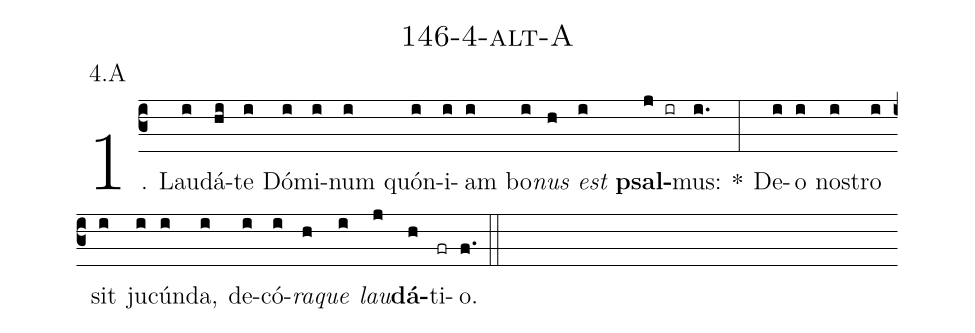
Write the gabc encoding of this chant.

name: 146-4-alt-A;
annotation: 4.A;
%%
(c3)1. Lau(i)dá(hi)te(i) Dó(i)mi(i)num(i) quón(i)i(i)am(i) bo(i)<i>nus</i>(h) <i>est</i>(i) <b>psal</b>(j ir)mus:(i.) *(:) De(i)o(i) nos(i)tro(i) sit(i) ju(i)cún(i)da,(i) de(i)có(i)<i>ra</i>(h)<i>que</i>(i) <i>lau</i>(j)<b>dá</b>(h)ti(fr)o.(f.) (::)
